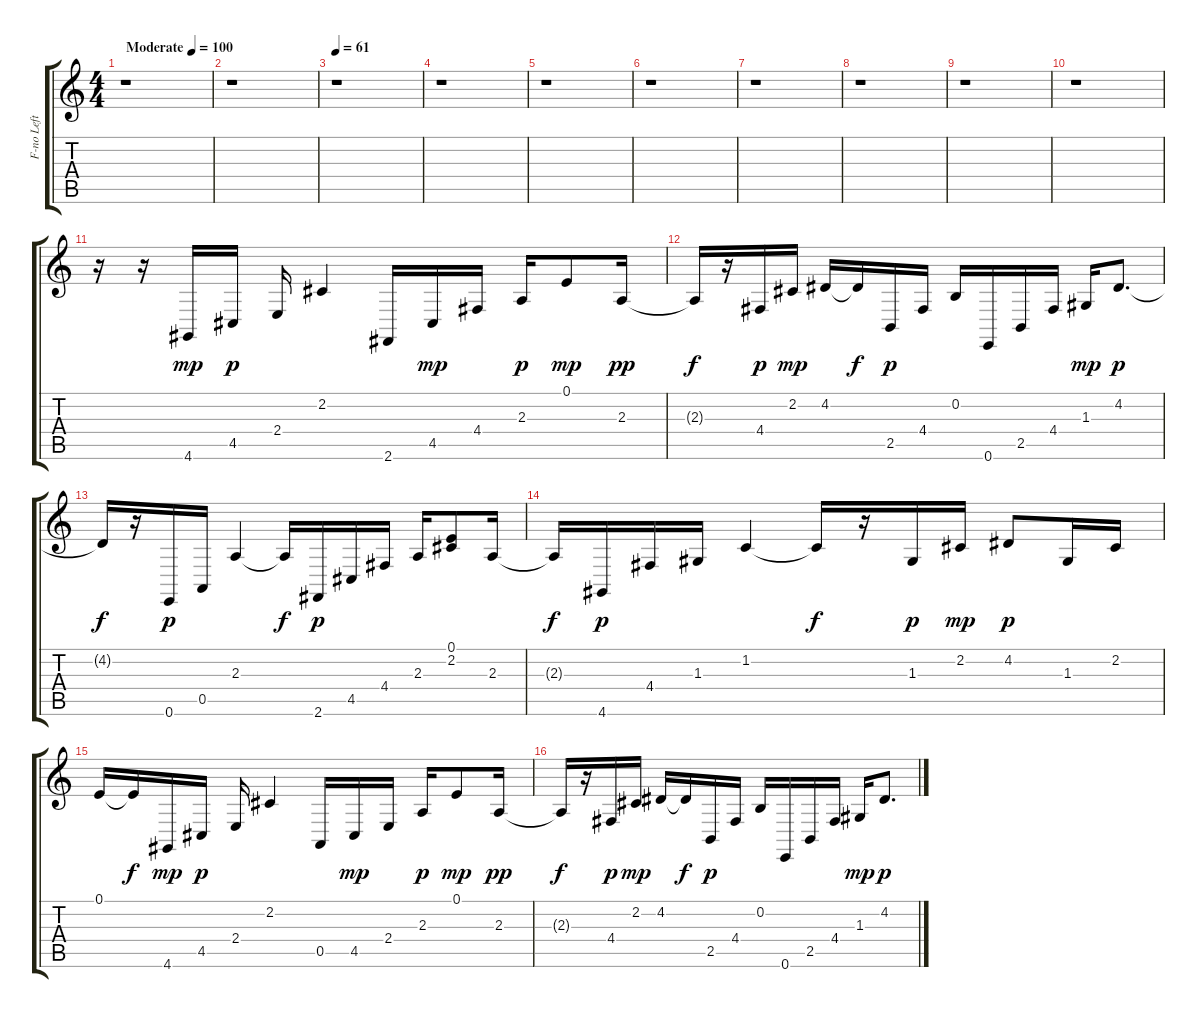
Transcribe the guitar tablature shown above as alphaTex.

\track ("F-no Left 12" "F-no Left ") {instrument brightacousticpiano}
\staff {score tabs}
\tuning (E4 B3 G3 D3 A2 E2) {hide}
\ts (4 4)
\tempo (100 "Moderate")
\clef g2
\ks c
r.1{dy mp instrument brightacousticpiano} |
r.1 |
\tempo 61
r.1 |
r.1 |
r.1 |
r.1 |
r.1 |
r.1 |
r.1 |
r.1 |
r.16 r.16 4.6.16 4.5.16{dy p} 2.4.16 2.2.4 2.6.16 4.5.16{dy mp} 4.4.16 2.3.16{dy p} 0.1.8{dy mp} 2.3.16{dy pp} |
2.3{t}.16{dy f} r.16 4.4.16{dy p} 2.2.16{dy mp} 4.2.16 4.2{t}.16{dy f} 2.5.16{dy p} 4.4.16 0.2.16 0.6.16 2.5.16 4.4.16 1.3.16{dy mp} 4.2.8{d dy p} |
4.2{t}.16{dy f} r.16 0.6.16{dy p} 0.5.16 2.3.4 2.3{t}.16{dy f} 2.6.16{dy p} 4.5.16 4.4.16 2.3.16 (0.1 2.2).8 2.3.16 |
2.3{t}.16{dy f} 4.6.16{dy p} 4.4.16 1.3.16 1.2.4 1.2{t}.16{dy f} r.16 1.3.16{dy p} 2.2.16{dy mp} 4.2.8{dy p} 1.3.16 2.2.16 |
0.1.16 0.1{t}.16{dy f} 4.6.16{dy mp} 4.5.16{dy p} 2.4.16 2.2.4 0.5.16 4.5.16{dy mp} 2.4.16 2.3.16{dy p} 0.1.8{dy mp} 2.3.16{dy pp} |
2.3{t}.16{dy f} r.16 4.4.16{dy p} 2.2.16{dy mp} 4.2.16 4.2{t}.16{dy f} 2.5.16{dy p} 4.4.16 0.2.16 0.6.16 2.5.16 4.4.16 1.3.16{dy mp} 4.2.8{d dy p}
